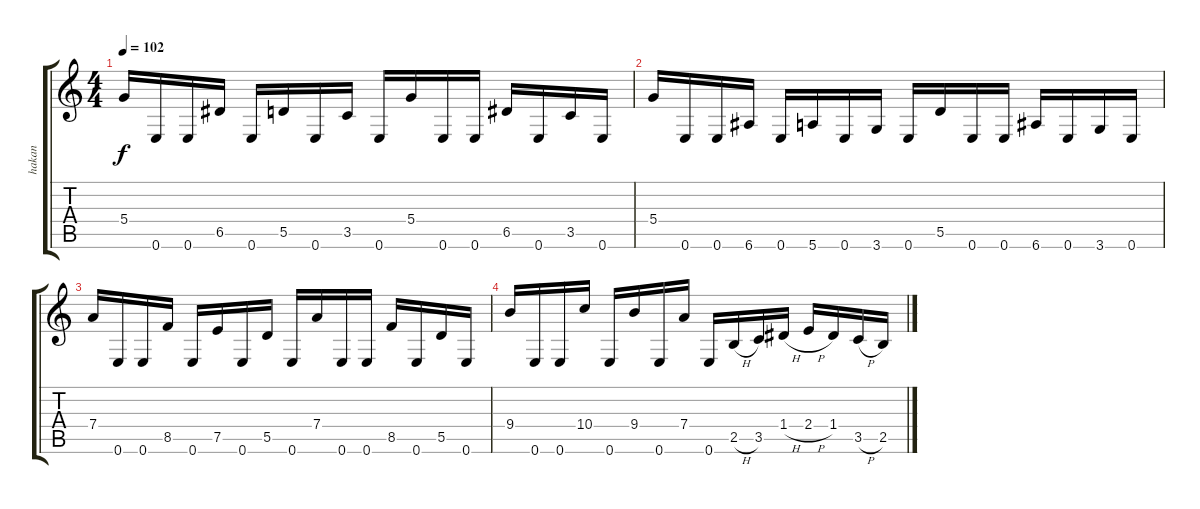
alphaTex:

\track ("hakan" "hakan") {instrument distortionguitar}
\staff {score tabs}
\tuning (E4 B3 G3 D3 A2 E2) {hide}
\ts (4 4)
\tempo 102
\clef g2
\ks c
5.4.16{dy f} 0.6.16 0.6.16 6.5.16 0.6.16 5.5.16 0.6.16 3.5.16 0.6.16 5.4.16 0.6.16 0.6.16 6.5.16 0.6.16 3.5.16 0.6.16 |
5.4.16 0.6.16 0.6.16 6.6.16 0.6.16 5.6.16 0.6.16 3.6.16 0.6.16 5.5.16 0.6.16 0.6.16 6.6.16 0.6.16 3.6.16 0.6.16 |
7.4.16 0.6.16 0.6.16 8.5.16 0.6.16 7.5.16 0.6.16 5.5.16 0.6.16 7.4.16 0.6.16 0.6.16 8.5.16 0.6.16 5.5.16 0.6.16 |
9.4.16 0.6.16 0.6.16 10.4.16 0.6.16 9.4.16 0.6.16 7.4.16 0.6.16 2.5{h}.16 3.5.16 1.4{h}.16 2.4{h}.16 1.4.16 3.5{h}.16 2.5.16
